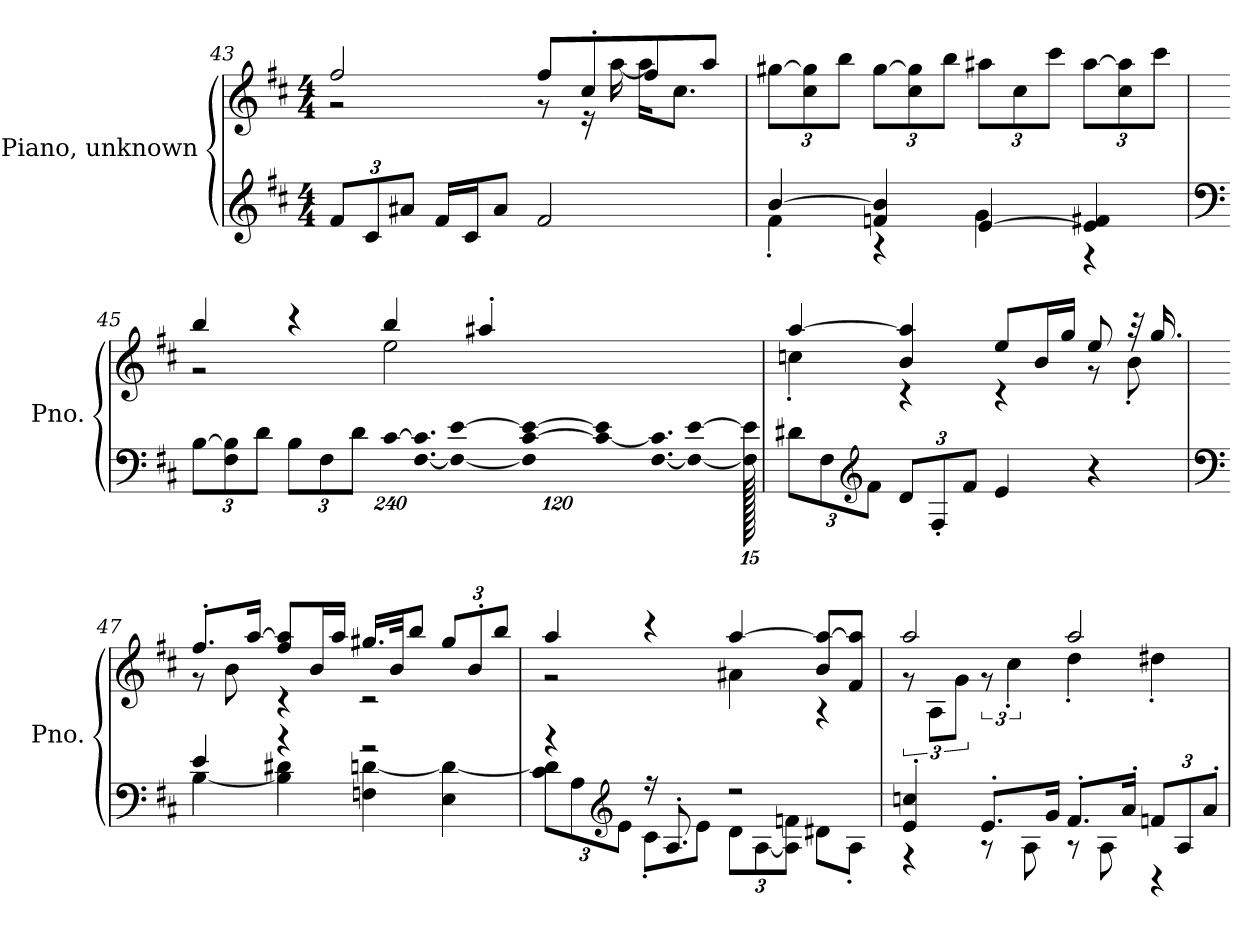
**kern	**kern
*part1	*part1
*staff2	*staff1
*I"Piano, unknown	*
*I'Pno.	*
*clefG2	*clefG2
*k[f#c#]	*k[f#c#]
*M4/4	*M4/4
*Xbrackettup	*
=43	=43
*	*^
12f#/L	2ff#/	2r
12c#/	.	.
12a#X/J	.	.
16f#/LL	.	.
16c#/J	.	.
8a#/J	.	.
2f#/	8ff#/L	8r
.	8cc#'/	16r
.	.	[16aa\
.	8ff#/	16aa\KL]
.	.	8.cc#\J
.	8aa/J	.
*	*v	*v
!!LO:LB:g=z
=44	=44
*^	*
*	*	*Xbrackettup
[4b/	4f#'\	[12gg#X\L
.	.	12cc#\ 12gg#\]
.	.	12bb\J
4fn/ 4b/]	4r	[12gg#\L
.	.	12cc#\ 12gg#\]
.	.	12bb\J
[4e/	4g\	12aa#X\L
.	.	12cc#\
.	.	12ccc#\J
4e/] 4f#X/	4r	[12aa#\L
.	.	12cc#\ 12aa#\]
.	.	12ccc#\J
*v	*v	*
=45	=45
*clefF4	*
*	*^
[12B\L	4bb/	2r
12F#\ 12B\]	.	.
12d\J	.	.
12B\L	4r	.
12F#\	.	.
12d\J	.	.
!LO:N:vis=16	!	!
[1920%137c#\LL	4bb/	2ee\
!LO:N:vis=16.	!	!
[960%103F#\ 960%103c#\]	.	.
!LO:N:vis=32	!	!
640%23F#\_ [640%23e\K	.	.
!LO:N:vis=16	!	!
1920%137F#\] [1920%137c#\ 1920%137e\_	.	.
.	4aa#X'/	.
!LO:N:vis=32	!	!
640%23c#\_ 640%23e\]K	.	.
!LO:N:vis=16.	!	!
[960%103F#\ 960%103c#\]	.	.
240%17F#\_ [240%17e\J	.	.
1920F#\] 1920e\]	1920ryy	1920ryy
!!LO:LB:g=z	!!
=46	=46	=46
12d#X\L	[4aa/	4ccn'\
12F#\	.	.
*clefG2	*	*
12f#\J	.	.
12d#/L	4b/ 4aa/]	4r
12F#'/	.	.
12f#/J	.	.
4e/	8ee/L	4r
.	16b/L	.
.	16gg/JJ	.
4r	8ee/	8r
.	32r	8b'\
.	16.gg/	.
=47	=47	=47
*clefF4	*	*
*^	*	*
4e/	[4B\	8.ff#'/L	8r
.	.	.	8b\
.	.	[16aa/Jk	.
4r	4B\] 4d#X\	8ff#/ 8aa/]L	4r
.	.	16b/L	.
.	.	16aa/JJ	.
2r	4Fn\ [4dn\	16.gg#X/LL	2r
.	.	32b/JK	.
.	.	8bb/J	.
.	4E\ 4d\_	12gg#/L	.
.	.	12b'/	.
.	.	12bb/J	.
!!LO:LB:g=z	!!
=48	=48	=48	=48
4r	12c#\ 12d\]L	4aa/	2r
.	12A\	.	.
*clefG2	*	*	*
.	12e\J	.	.
16r	8c#'\L	4r	.
8.A'/	.	.	.
.	8e\J	.	.
2r	12d\L	[4aa/	4a#X\
.	[12A\	.	.
.	12A\] 12fn\J	.	.
.	8d#X\L	8b/ 8aa/_L	4r
.	8A'\J	8f#/ 8aa/]J	.
=49	=49	=49	=49
*	*	*	*brackettup
4e/' 4ccn/'	4r	2aa/	12r
.	.	.	12A\L
.	.	.	12g\J
8.e'/L	8r	.	12r
.	.	.	6cc#'\
.	8A\	.	.
16g/Jk	.	.	.
8.f#'/L	8r	2aa/	4dd'\
.	8A\	.	.
16a'/Jk	.	.	.
12fn/L	4r	.	4dd#X'\
12A/	.	.	.
12a'/J	.	.	.
*v	*v	*	*
*	*v	*v
=	=
*-	*-
